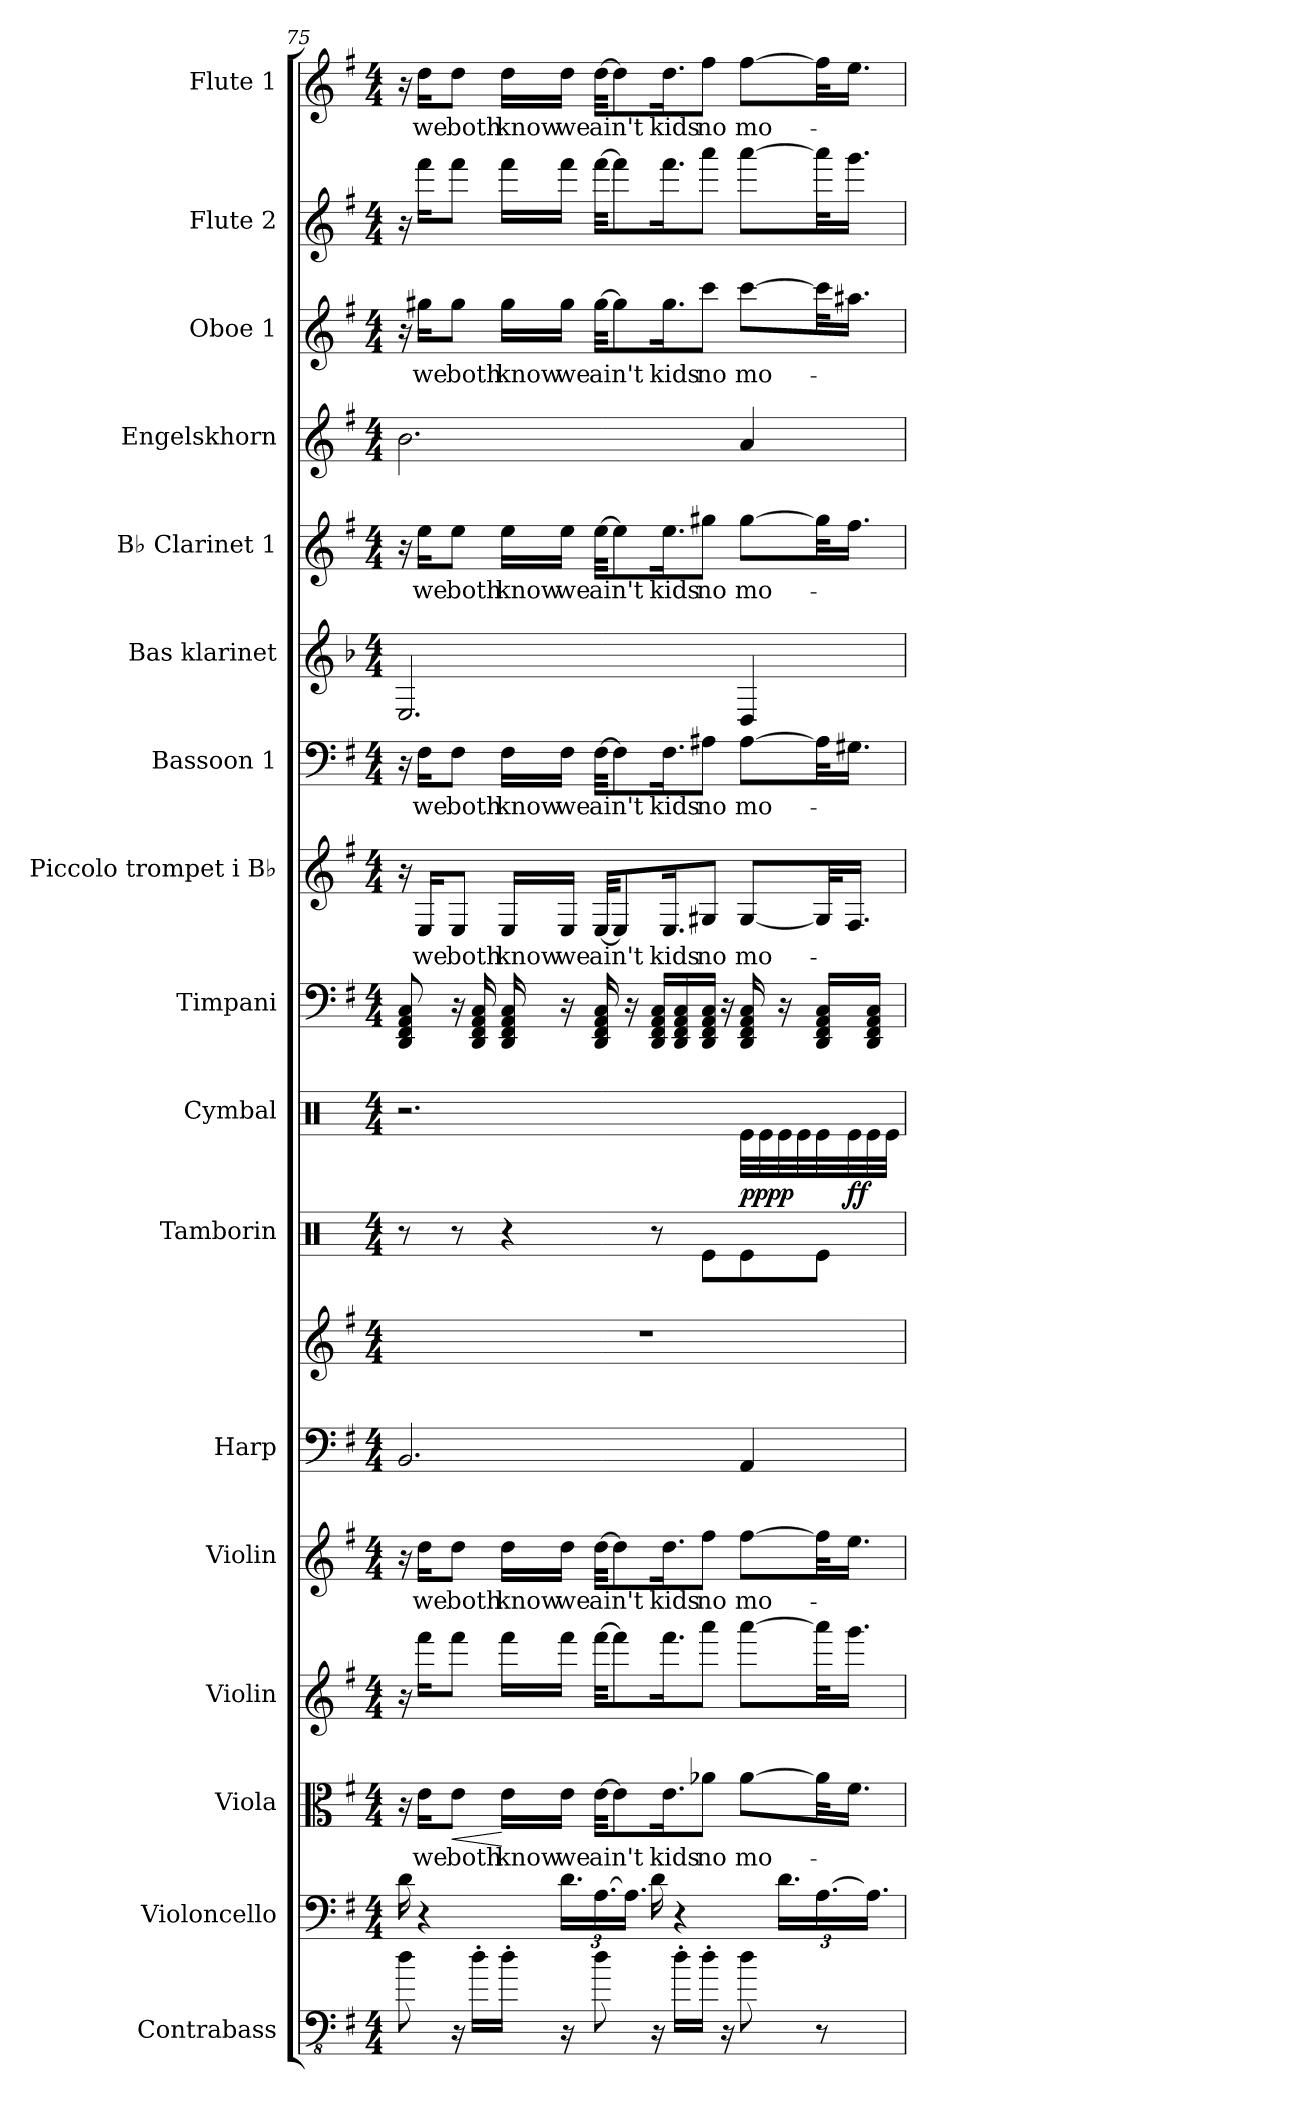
**kern	**kern	**kern	**text	**dynam	**kern	**kern	**text	**kern	**kern	**kern	**kern	**dynam	**kern	**kern	**text	**kern	**text	**kern	**kern	**text	**kern	**kern	**text	**kern	**kern	**text
*part17	*part16	*part15	*part15	*part15	*part14	*part13	*part13	*part12	*part12	*part11	*part10	*part10	*part9	*part8	*part8	*part7	*part7	*part6	*part5	*part5	*part4	*part3	*part3	*part2	*part1	*part1
*staff18	*staff17	*staff16	*staff16	*staff16	*staff15	*staff14	*staff14	*staff13	*staff12	*staff11	*staff10	*staff10	*staff9	*staff8	*staff8	*staff7	*staff7	*staff6	*staff5	*staff5	*staff4	*staff3	*staff3	*staff2	*staff1	*staff1
*I"Contrabass	*I"Violoncello	*I"Viola	*	*	*I"Violin	*I"Violin	*	*I"Harp	*	*I"Tamborin	*I"Cymbal	*	*I"Timpani	*I"Piccolo trompet i B♭	*	*I"Bassoon 1	*	*I"Bas klarinet	*I"B♭ Clarinet 1	*	*I"Engelskhorn	*I"Oboe 1	*	*I"Flute 2	*I"Flute 1	*
*I'Cb.	*I'Vc.	*I'Vla.	*	*	*I'Vln.	*I'Vln.	*	*I'Hrp.	*	*I'Tamb.	*I'Cym.	*	*I'Timp.	*I'P. tpt. i B♭	*	*I'Bsn. 1	*	*	*I'B♭ Cl. 1	*	*I'E.horn	*I'Ob. 1	*	*I'Fl. 2	*I'Fl. 1	*
*clefFv4	*clefF4	*clefC3	*	*	*clefG2	*clefG2	*	*clefF4	*clefG2	*clefX	*clefX	*	*clefF4	*clefG2	*	*clefF4	*	*clefG2	*clefG2	*	*clefG2	*clefG2	*	*clefG2	*clefG2	*
*ITrd7c12	*	*	*	*	*	*	*	*	*	*	*	*	*	*ITrd-6c-10	*	*	*	*ITrd8c14	*ITrd1c2	*	*ITrd4c7	*	*	*	*	*
*k[f#]	*k[f#]	*k[f#]	*	*	*k[f#]	*k[f#]	*	*k[f#]	*k[f#]	*k[]	*k[]	*	*k[f#]	*k[b-]	*	*k[f#]	*	*k[b-]	*k[b-]	*	*k[]	*k[f#]	*	*k[f#]	*k[f#]	*
*M4/4	*M4/4	*M4/4	*	*	*M4/4	*M4/4	*	*M4/4	*M4/4	*M4/4	*M4/4	*	*M4/4	*M4/4	*	*M4/4	*	*M4/4	*M4/4	*	*M4/4	*M4/4	*	*M4/4	*M4/4	*
=75	=75	=75	=75	=75	=75	=75	=75	=75	=75	=75	=75	=75	=75	=75	=75	=75	=75	=75	=75	=75	=75	=75	=75	=75	=75	=75
8D\	16d\	16r	.	.	16r	16r	.	2.BB/	1r	8r	2.r	.	8DD/ 8FF#/ 8AA/ 8C/	16r	.	16r	.	2.EE/	16r	.	2.e\	16r	.	16r	16r	.
.	4r	16e\KL	we	.	16fff#\KL	16dd\KL	we	.	.	.	.	.	.	16d/KL	we	16F#\KL	we	.	16dd\KL	we	.	16gg#X\KL	we	16fff#\KL	16dd\KL	we
!	!	!	!	!LO:HP:b	!	!	!	!	!	!	!	!	!	!	!	!	!	!	!	!	!	!	!	!	!	!
16r	.	8e\J	both	<	8fff#\J	8dd\J	both	.	.	8r	.	.	16r	8d/J	both	8F#\J	both	.	8dd\J	both	.	8gg#\J	both	8fff#\J	8dd\J	both
16D'\LL	.	.	.	.	.	.	.	.	.	.	.	.	16DD/ 16FF#/ 16AA/ 16C/	.	.	.	.	.	.	.	.	.	.	.	.	.
16D'\JJ	.	16e\LL	know	[	16fff#\LL	16dd\LL	know	.	.	4r	.	.	16DD/ 16FF#/ 16AA/ 16C/	16d/LL	know	16F#\LL	know	.	16dd\LL	know	.	16gg#\LL	know	16fff#\LL	16dd\LL	know
*	*Xbrackettup	*	*	*	*	*	*	*	*	*	*	*	*	*	*	*	*	*	*	*	*	*	*	*	*	*
16r	24.d\LL	16e\JJ	we	.	16fff#\JJ	16dd\JJ	we	.	.	.	.	.	16r	16d/JJ	we	16F#\JJ	we	.	16dd\JJ	we	.	16gg#\JJ	we	16fff#\JJ	16dd\JJ	we
8D\	[24.A\	[32e\KKL	ain't	.	[32fff#\KKL	[32dd\KKL	ain't	.	.	.	.	.	16DD/ 16FF#/ 16AA/ 16C/	[32d/KKL	ain't	[32F#\KKL	ain't	.	[32dd\KKL	ain't	.	[32gg#\KKL	ain't	[32fff#\KKL	[32dd\KKL	ain't
.	.	8e\]	.	.	8fff#\]	8dd\]	.	.	.	.	.	.	.	8d/]	.	8F#\]	.	.	8dd\]	.	.	8gg#\]	.	8fff#\]	8dd\]	.
.	24.A\JJ]	.	.	.	.	.	.	.	.	.	.	.	16r	.	.	.	.	.	.	.	.	.	.	.	.	.
16r	16d\	.	.	.	.	.	.	.	.	8r	.	.	16DD/ 16FF#/ 16AA/ 16C/LL	.	.	.	.	.	.	.	.	.	.	.	.	.
.	.	16.e\K	kids	.	16.fff#\K	16.dd\K	kids	.	.	.	.	.	.	16.d/K	kids	16.F#\K	kids	.	16.dd\K	kids	.	16.gg#\K	kids	16.fff#\K	16.dd\K	kids
16D'\LL	4r	.	.	.	.	.	.	.	.	.	.	.	16DD/ 16FF#/ 16AA/ 16C/	.	.	.	.	.	.	.	.	.	.	.	.	.
16D'\JJ	.	8a-X\J	no	.	8aaa\J	8ff#\J	no	.	.	8Re\L	.	.	16DD/ 16FF#/ 16AA/ 16C/JJ	8f#X/J	no	8A#X\J	no	.	8ff#X\J	no	.	8ccc\J	no	8aaa\J	8ff#\J	no
16r	.	.	.	.	.	.	.	.	.	.	.	.	16r	.	.	.	.	.	.	.	.	.	.	.	.	.
!	!	!	!	!	!	!	!	!	!	!	!	!LO:DY:b	!	!	!	!	!	!	!	!	!	!	!	!	!	!
!	!	!	!	!	!	!	!	!	!	!	!	!LO:DY:n=1:b	!	!	!	!	!	!	!	!	!	!	!	!	!	!
8D\	.	[8a-\L	mo-	.	[8aaa\L	[8ff#\L	mo-	4AA/	.	8Re\	32Re\LLL	pp pp	16DD/ 16FF#/ 16AA/ 16C/	[8f#/L	mo-	[8A#\L	mo-	4DD/	[8ff#\L	mo-	4d/	[8ccc\L	mo-	[8aaa\L	[8ff#\L	mo-
.	.	.	.	.	.	.	.	.	.	.	32Re\	.	.	.	.	.	.	.	.	.	.	.	.	.	.	.
!	!	!	!	!	!	!	!	!	!	!	!	!LO:DY:n=2:b	!	!	!	!	!	!	!	!	!	!	!	!	!	!
!	!	!	!	!	!	!	!	!	!	!	!	!LO:DY:n=3:b	!	!	!	!	!	!	!	!	!	!	!	!	!	!
.	24.d\LL	.	.	.	.	.	.	.	.	.	32Re\	mp mp	16r	.	.	.	.	.	.	.	.	.	.	.	.	.
.	.	.	.	.	.	.	.	.	.	.	32Re\	.	.	.	.	.	.	.	.	.	.	.	.	.	.	.
8r	[24.A\	32a-\KL]	.	.	32aaa\KL]	32ff#\KL]	.	.	.	8Re\J	32Re\	.	16DD/ 16FF#/ 16AA/ 16C/LL	32f#/KL]	.	32A#\KL]	.	.	32ff#\KL]	.	.	32ccc\KL]	.	32aaa\KL]	32ff#\KL]	.
!	!	!	!	!	!	!	!	!	!	!	!	!LO:DY:n=4:b	!	!	!	!	!	!	!	!	!	!	!	!	!	!
!	!	!	!	!	!	!	!	!	!	!	!	!LO:DY:n=5:b	!	!	!	!	!	!	!	!	!	!	!	!	!	!
.	.	16.f#\JJ	.	.	16.ggg\JJ	16.ee\JJ	.	.	.	.	32Re\	f f	.	16.e/JJ	.	16.G#X\JJ	.	.	16.ee\JJ	.	.	16.aa#X\JJ	.	16.ggg\JJ	16.ee\JJ	.
.	24.A\JJ]	.	.	.	.	.	.	.	.	.	32Re\	.	16DD/ 16FF#/ 16AA/ 16C/JJ	.	.	.	.	.	.	.	.	.	.	.	.	.
.	.	.	.	.	.	.	.	.	.	.	32Re\JJJ	.	.	.	.	.	.	.	.	.	.	.	.	.	.	.
=	=	=	=	=	=	=	=	=	=	=	=	=	=	=	=	=	=	=	=	=	=	=	=	=	=	=
*-	*-	*-	*-	*-	*-	*-	*-	*-	*-	*-	*-	*-	*-	*-	*-	*-	*-	*-	*-	*-	*-	*-	*-	*-	*-	*-
